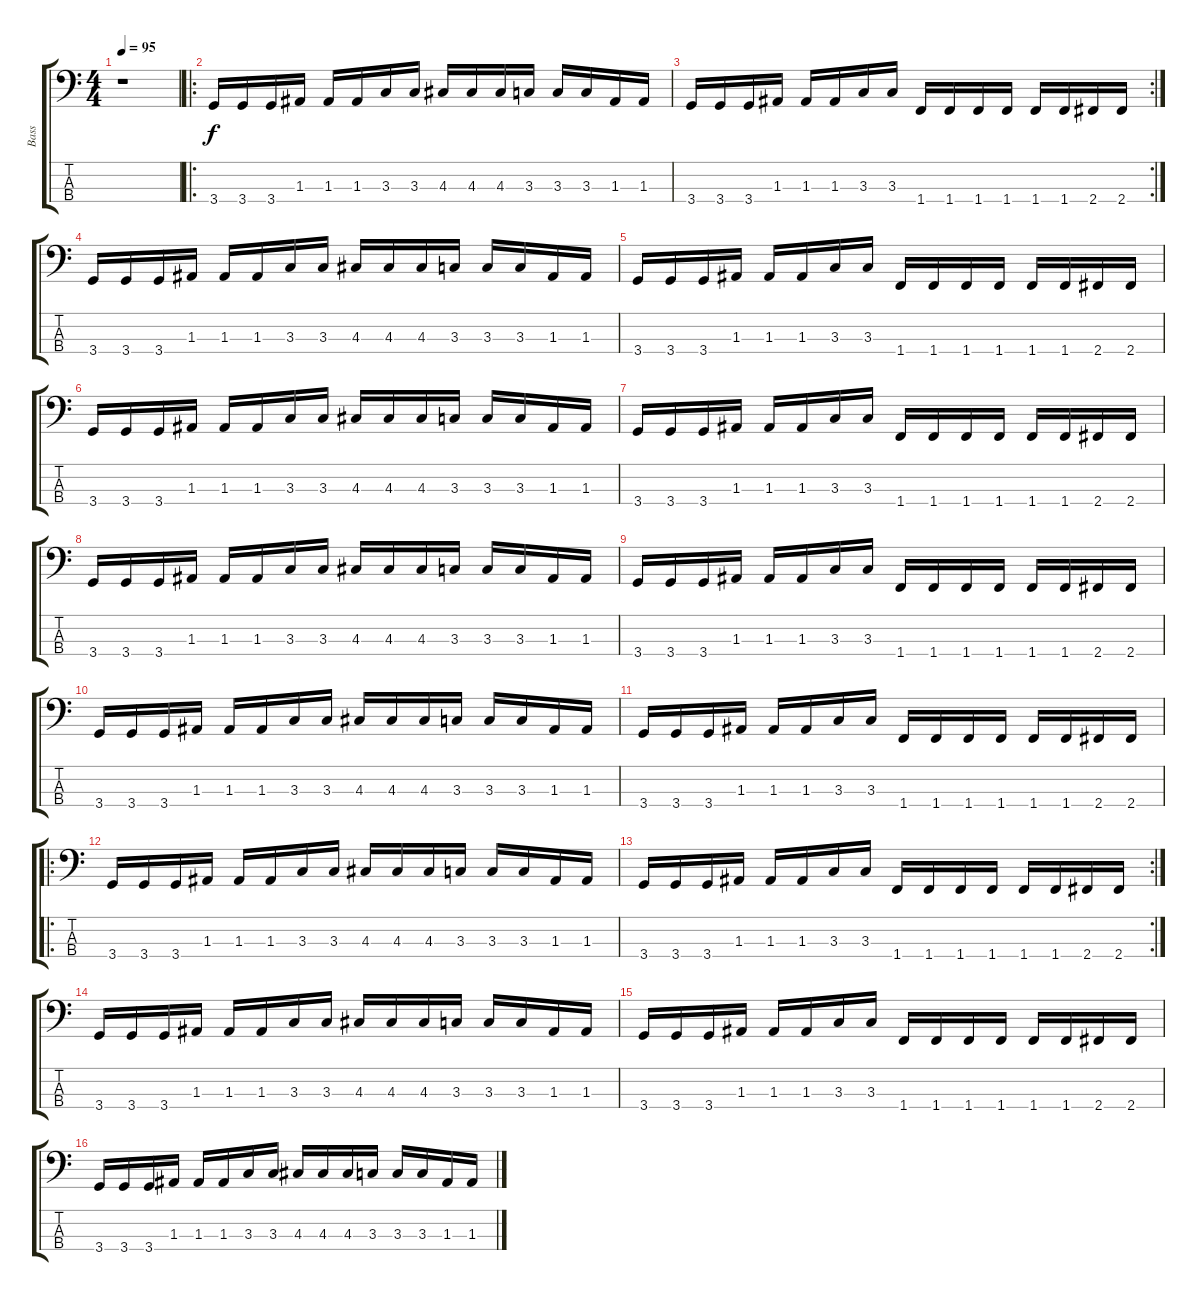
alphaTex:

\track ("Bass" "Bass") {instrument electricbasspick}
\staff {score tabs}
\tuning (G2 D2 A1 E1) {hide}
\ts (4 4)
\tempo 95
\clef f4
\ks c
r.1{dy f instrument electricbasspick} |
\ro
3.4.16 3.4.16 3.4.16 1.3.16 1.3.16 1.3.16 3.3.16 3.3.16 4.3.16 4.3.16 4.3.16 3.3.16 3.3.16 3.3.16 1.3.16 1.3.16 |
\rc 2
3.4.16 3.4.16 3.4.16 1.3.16 1.3.16 1.3.16 3.3.16 3.3.16 1.4.16 1.4.16 1.4.16 1.4.16 1.4.16 1.4.16 2.4.16 2.4.16 |
3.4.16 3.4.16 3.4.16 1.3.16 1.3.16 1.3.16 3.3.16 3.3.16 4.3.16 4.3.16 4.3.16 3.3.16 3.3.16 3.3.16 1.3.16 1.3.16 |
3.4.16 3.4.16 3.4.16 1.3.16 1.3.16 1.3.16 3.3.16 3.3.16 1.4.16 1.4.16 1.4.16 1.4.16 1.4.16 1.4.16 2.4.16 2.4.16 |
3.4.16 3.4.16 3.4.16 1.3.16 1.3.16 1.3.16 3.3.16 3.3.16 4.3.16 4.3.16 4.3.16 3.3.16 3.3.16 3.3.16 1.3.16 1.3.16 |
3.4.16 3.4.16 3.4.16 1.3.16 1.3.16 1.3.16 3.3.16 3.3.16 1.4.16 1.4.16 1.4.16 1.4.16 1.4.16 1.4.16 2.4.16 2.4.16 |
3.4.16 3.4.16 3.4.16 1.3.16 1.3.16 1.3.16 3.3.16 3.3.16 4.3.16 4.3.16 4.3.16 3.3.16 3.3.16 3.3.16 1.3.16 1.3.16 |
3.4.16 3.4.16 3.4.16 1.3.16 1.3.16 1.3.16 3.3.16 3.3.16 1.4.16 1.4.16 1.4.16 1.4.16 1.4.16 1.4.16 2.4.16 2.4.16 |
3.4.16 3.4.16 3.4.16 1.3.16 1.3.16 1.3.16 3.3.16 3.3.16 4.3.16 4.3.16 4.3.16 3.3.16 3.3.16 3.3.16 1.3.16 1.3.16 |
3.4.16 3.4.16 3.4.16 1.3.16 1.3.16 1.3.16 3.3.16 3.3.16 1.4.16 1.4.16 1.4.16 1.4.16 1.4.16 1.4.16 2.4.16 2.4.16 |
\ro
3.4.16 3.4.16 3.4.16 1.3.16 1.3.16 1.3.16 3.3.16 3.3.16 4.3.16 4.3.16 4.3.16 3.3.16 3.3.16 3.3.16 1.3.16 1.3.16 |
\rc 2
3.4.16 3.4.16 3.4.16 1.3.16 1.3.16 1.3.16 3.3.16 3.3.16 1.4.16 1.4.16 1.4.16 1.4.16 1.4.16 1.4.16 2.4.16 2.4.16 |
3.4.16 3.4.16 3.4.16 1.3.16 1.3.16 1.3.16 3.3.16 3.3.16 4.3.16 4.3.16 4.3.16 3.3.16 3.3.16 3.3.16 1.3.16 1.3.16 |
3.4.16 3.4.16 3.4.16 1.3.16 1.3.16 1.3.16 3.3.16 3.3.16 1.4.16 1.4.16 1.4.16 1.4.16 1.4.16 1.4.16 2.4.16 2.4.16 |
3.4.16 3.4.16 3.4.16 1.3.16 1.3.16 1.3.16 3.3.16 3.3.16 4.3.16 4.3.16 4.3.16 3.3.16 3.3.16 3.3.16 1.3.16 1.3.16
